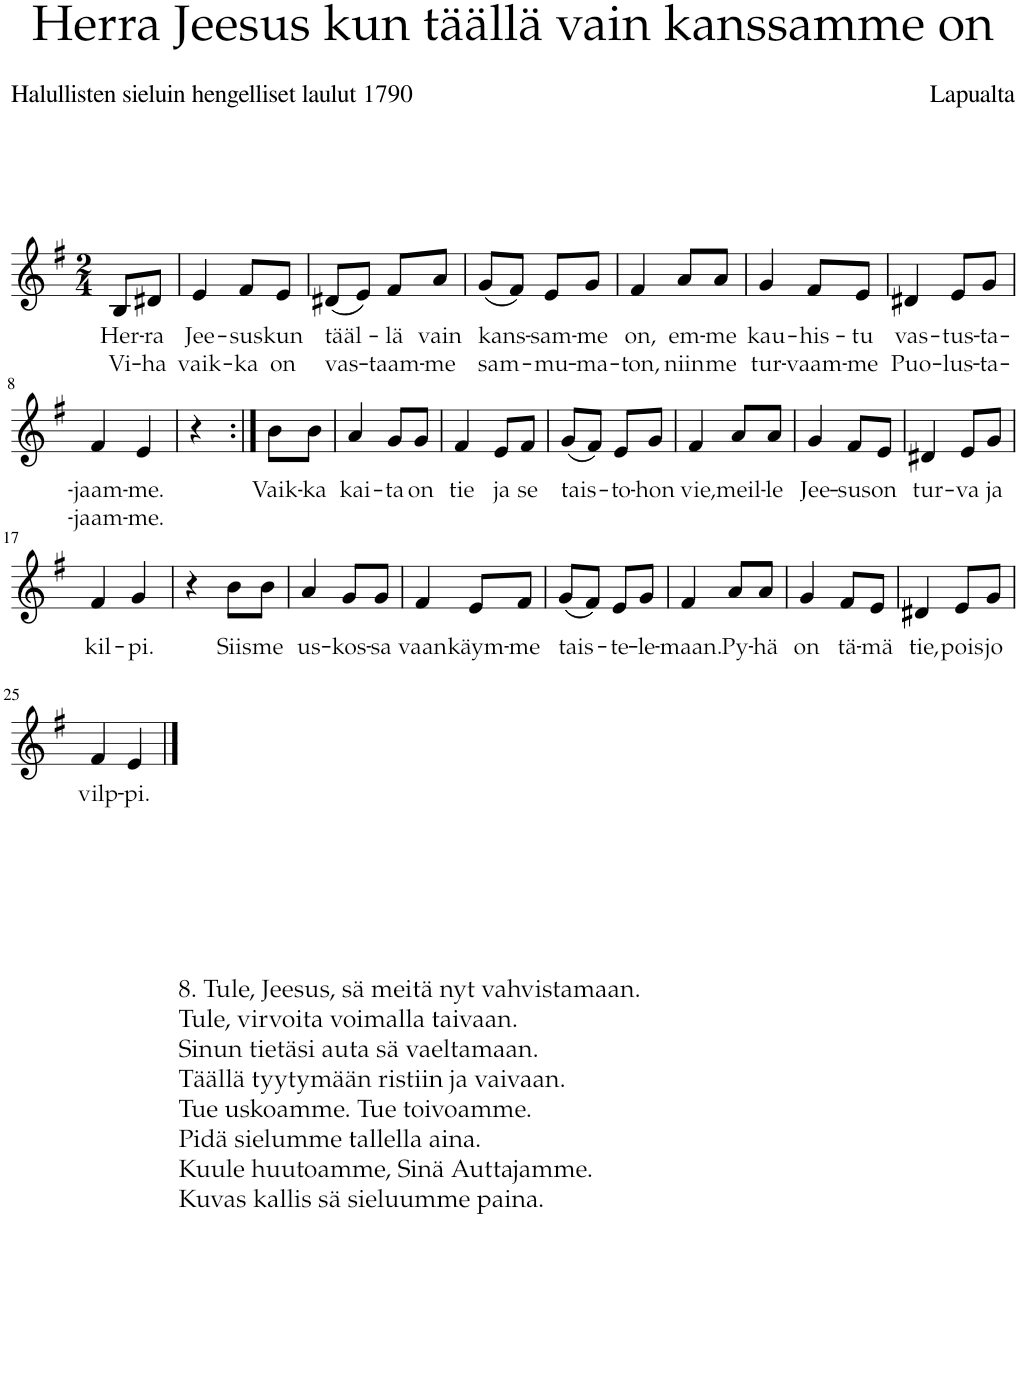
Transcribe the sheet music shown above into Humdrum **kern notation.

**kern	**text	**text
*part1	*part1	*part1
*staff1	*staff1	*staff1
*I"Piano	*	*
*I'Pno.	*	*
*clefG2	*	*
*k[f#]	*	*
*M2/4	*	*
=1	=1	=1
!	!LO:LY:b	!LO:LY:b
8B/L	Her-	Vi-
!	!LO:LY:b	!LO:LY:b
8d#X/J	-ra	-ha
=2	=2	=2
!	!LO:LY:b	!LO:LY:b
4e/	Jee-	vaik-
!	!LO:LY:b	!LO:LY:b
8f#/L	-sus	-ka
!	!LO:LY:b	!LO:LY:b
8e/J	kun	on
=3	=3	=3
!	!LO:LY:b	!LO:LY:b
(8d#X/L	tääl-	vas-
8e/J)	.	.
!	!LO:LY:b	!LO:LY:b
8f#/L	-lä	-taam-
!	!LO:LY:b	!LO:LY:b
8a/J	vain	-me
=4	=4	=4
!	!LO:LY:b	!LO:LY:b
(8g/L	kans-	sam-
8f#/J)	.	.
!	!LO:LY:b	!LO:LY:b
8e/L	-sam-	-mu-
!	!LO:LY:b	!LO:LY:b
8g/J	-me	-ma-
=5	=5	=5
!	!LO:LY:b	!LO:LY:b
4f#/	on,	-ton,
!	!LO:LY:b	!LO:LY:b
8a/L	em-	niin
!	!LO:LY:b	!LO:LY:b
8a/J	-me	me
=6	=6	=6
!	!LO:LY:b	!LO:LY:b
4g/	kau-	tur-
!	!LO:LY:b	!LO:LY:b
8f#/L	-his-	-vaam-
!	!LO:LY:b	!LO:LY:b
8e/J	-tu	-me
=7	=7	=7
!	!LO:LY:b	!LO:LY:b
4d#X/	vas-	Puo-
!	!LO:LY:b	!LO:LY:b
8e/L	-tus-	-lus-
!	!LO:LY:b	!LO:LY:b
8g/J	-ta-	-ta-
!!LO:LB:g=z
=8	=8	=8
!	!LO:LY:b	!LO:LY:b
4f#/	-jaam-	-jaam-
!	!LO:LY:b	!LO:LY:b
4e/	-me.	-me.
=9	=9	=9
4r	.	.
=10:|!	=10:|!	=10:|!
!	!LO:LY:b	!
8b\L	Vaik-	.
!	!LO:LY:b	!
8b\J	-ka	.
=11	=11	=11
!	!LO:LY:b	!
4a/	kai-	.
!	!LO:LY:b	!
8g/L	-ta	.
!	!LO:LY:b	!
8g/J	on	.
=12	=12	=12
!	!LO:LY:b	!
4f#/	tie	.
!	!LO:LY:b	!
8e/L	ja	.
!	!LO:LY:b	!
8f#/J	se	.
=13	=13	=13
!	!LO:LY:b	!
(8g/L	tais-	.
8f#/J)	.	.
!	!LO:LY:b	!
8e/L	-to-	.
!	!LO:LY:b	!
8g/J	-hon	.
=14	=14	=14
!	!LO:LY:b	!
4f#/	vie,	.
!	!LO:LY:b	!
8a/L	meil-	.
!	!LO:LY:b	!
8a/J	-le	.
=15	=15	=15
!	!LO:LY:b	!
4g/	Jee-	.
!	!LO:LY:b	!
8f#/L	-sus	.
!	!LO:LY:b	!
8e/J	on	.
=16	=16	=16
!	!LO:LY:b	!
4d#X/	tur-	.
!	!LO:LY:b	!
8e/L	-va	.
!	!LO:LY:b	!
8g/J	ja	.
!!LO:LB:g=z
=17	=17	=17
!	!LO:LY:b	!
4f#/	kil-	.
!	!LO:LY:b	!
4g/	-pi.	.
=18	=18	=18
4r	.	.
!	!LO:LY:b	!
8b\L	Siis	.
!	!LO:LY:b	!
8b\J	me	.
=19	=19	=19
!	!LO:LY:b	!
4a/	us-	.
!	!LO:LY:b	!
8g/L	-kos-	.
!	!LO:LY:b	!
8g/J	-sa	.
=20	=20	=20
!	!LO:LY:b	!
4f#/	vaan	.
!	!LO:LY:b	!
8e/L	käym-	.
!	!LO:LY:b	!
8f#/J	-me	.
=21	=21	=21
!	!LO:LY:b	!
(8g/L	tais-	.
8f#/J)	.	.
!	!LO:LY:b	!
8e/L	-te-	.
!	!LO:LY:b	!
8g/J	-le-	.
=22	=22	=22
!	!LO:LY:b	!
4f#/	-maan.	.
!	!LO:LY:b	!
8a/L	Py-	.
!	!LO:LY:b	!
8a/J	-hä	.
=23	=23	=23
!	!LO:LY:b	!
4g/	on	.
!	!LO:LY:b	!
8f#/L	tä-	.
!	!LO:LY:b	!
8e/J	-mä	.
=24	=24	=24
!	!LO:LY:b	!
4d#X/	tie,	.
!	!LO:LY:b	!
8e/L	pois	.
!	!LO:LY:b	!
8g/J	jo	.
!!LO:LB:g=z
=25	=25	=25
!LO:TX:b:t=8. Tule, Jeesus, sä meitä nyt vahvistamaan.	!	!
!LO:TX:b:t=Tule, virvoita voimalla taivaan.	!	!
!LO:TX:b:t=Sinun tietäsi auta sä vaeltamaan.	!	!
!LO:TX:b:t=Täällä tyytymään ristiin ja vaivaan.	!	!
!LO:TX:b:t=Tue uskoamme. Tue toivoamme.	!	!
!LO:TX:b:t=Pidä sielumme tallella aina.	!	!
!LO:TX:b:t=Kuule huutoamme, Sinä Auttajamme.	!	!
!LO:TX:b:t=Kuvas kallis sä sieluumme paina.	!	!
!	!LO:LY:b	!
4f#/	vilp-	.
!	!LO:LY:b	!
4e/	-pi.	.
==	==	==
*-	*-	*-
